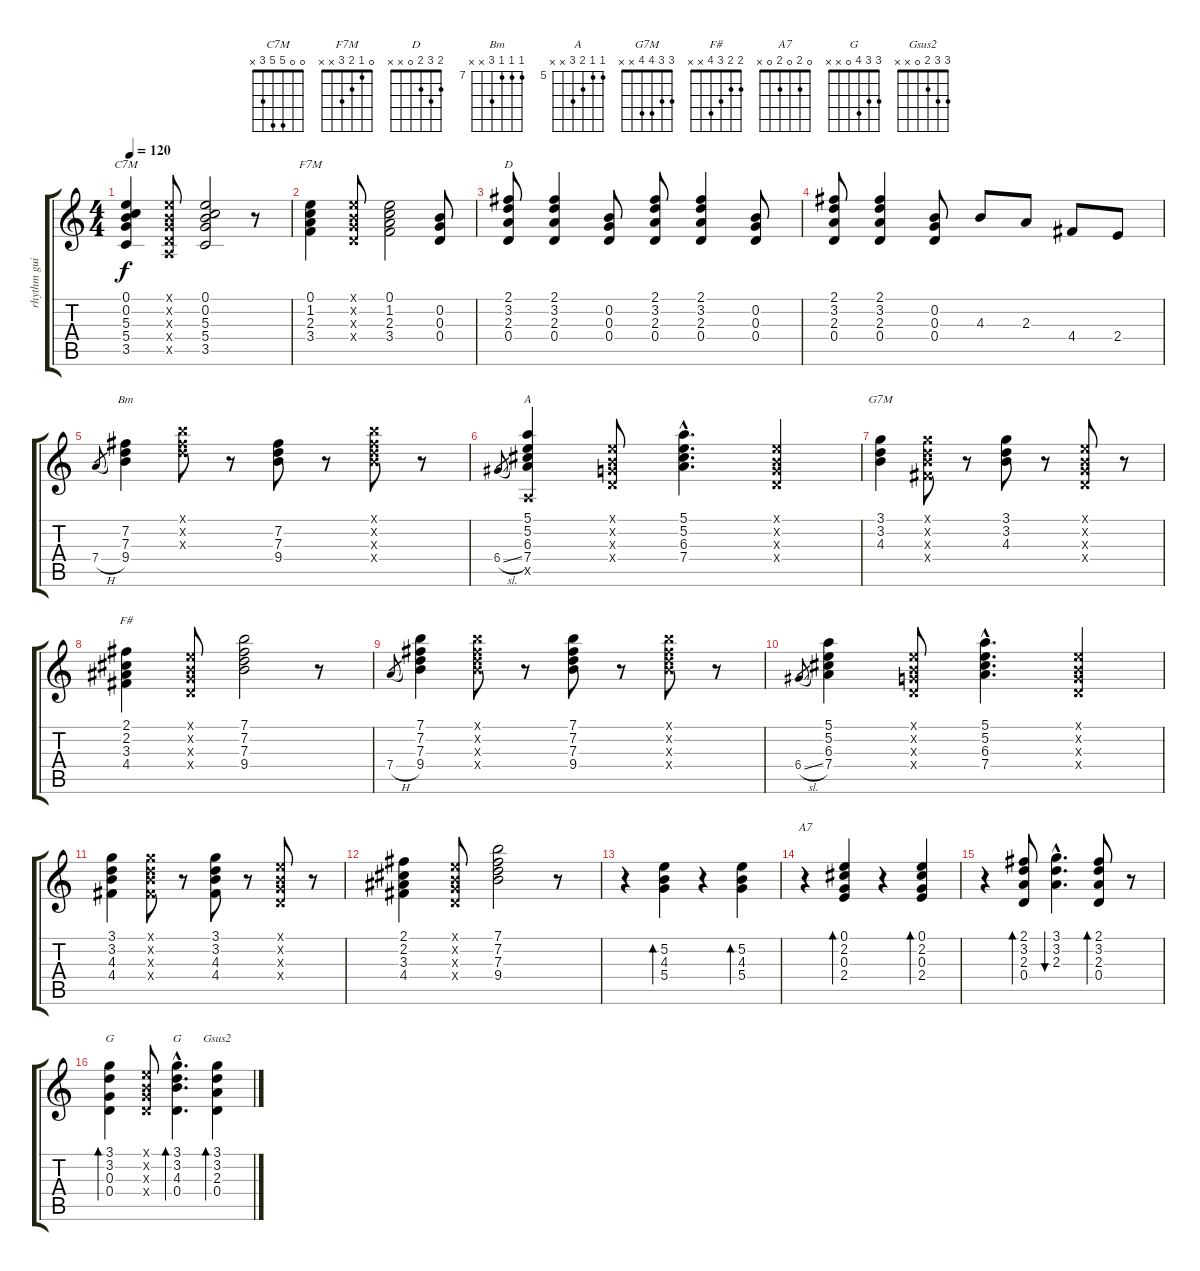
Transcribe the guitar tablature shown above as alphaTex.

\track ("rhythm guitar" "rhythm gui") {instrument electricguitarmuted}
\staff {score tabs}
\tuning (E4 B3 G3 D3 A2 E2) {hide}
\chord ("C7M" 0 0 5 5 3 x)
\chord ("F7M" 0 1 2 3 x x)
\chord ("D" 2 3 2 0 x x)
\chord ("Bm" 7 7 7 9 x x) {firstfret 7}
\chord ("A" 5 5 6 7 x x) {firstfret 5}
\chord ("G7M" 3 3 4 4 x x)
\chord ("F#" 2 2 3 4 x x)
\chord ("A7" 0 2 0 2 0 x)
\chord ("G" 3 3 0 0 x x)
\chord ("G" 3 3 4 0 x x)
\chord ("Gsus2" 3 3 2 0 x x)
\ts (4 4)
\tempo 120
\clef g2
\ks c
(0.1 0.2 5.3 5.4 3.5).4{ch "C7M" dy f} (0.1{x} 0.2{x} 0.3{x} 0.4{x} 0.5{x}).8 (0.1 0.2 5.3 5.4 3.5).2 r.8 |
(0.1 1.2 2.3 3.4).4{ch "F7M"} (0.1{x} 0.2{x} 0.3{x} 0.4{x}).8 (0.1 1.2 2.3 3.4).2 (0.2 0.3 0.4).8 |
(2.1 3.2 2.3 0.4).8{ch "D"} (2.1 3.2 2.3 0.4).4 (0.2 0.3 0.4).8 (2.1 3.2 2.3 0.4).8 (2.1 3.2 2.3 0.4).4 (0.2 0.3 0.4).8 |
(2.1 3.2 2.3 0.4).8 (2.1 3.2 2.3 0.4).4 (0.2 0.3 0.4).8 4.3.8 2.3.8 4.4.8 2.4.8 |
7.4{h}.8{gr} (7.2 7.3 9.4).4{ch "Bm"} (7.1{x} 7.2{x} 7.3{x}).8 r.8 (7.2 7.3 9.4).8 r.8 (7.1{x} 7.2{x} 7.3{x} 9.4{x}).8 r.8 |
6.4{sl}.8{gr} (5.1 5.2 6.3 7.4 0.5{x}).4{ch "A"} (0.1{x} 0.2{x} 0.3{x} 0.4{x}).8 (5.1{hac} 5.2{hac} 6.3{hac} 7.4{hac}).4{d} (0.1{x} 0.2{x} 0.3{x} 0.4{x}).4 |
(3.1 3.2 4.3).4{ch "G7M"} (3.1{x} 3.2{x} 4.3{x} 4.4{x}).8 r.8 (3.1 3.2 4.3).8 r.8 (0.1{x} 0.2{x} 0.3{x} 0.4{x}).8 r.8 |
(2.1 2.2 3.3 4.4).4{ch "F#"} (0.1{x} 0.2{x} 0.3{x} 0.4{x}).8 (7.1 7.2 7.3 9.4).2 r.8 |
7.4{h}.8{gr} (7.1 7.2 7.3 9.4).4 (7.1{x} 7.2{x} 7.3{x} 9.4{x}).8 r.8 (7.1 7.2 7.3 9.4).8 r.8 (7.1{x} 7.2{x} 7.3{x} 9.4{x}).8 r.8 |
6.4{sl}.8{gr} (5.1 5.2 6.3 7.4).4 (0.1{x} 0.2{x} 0.3{x} 0.4{x}).8 (5.1{hac} 5.2{hac} 6.3{hac} 7.4{hac}).4{d} (0.1{x} 0.2{x} 0.3{x} 0.4{x}).4 |
(3.1 3.2 4.3 4.4).4 (3.1{x} 3.2{x} 4.3{x} 4.4{x}).8 r.8 (3.1 3.2 4.3 4.4).8 r.8 (0.1{x} 0.2{x} 0.3{x} 0.4{x}).8 r.8 |
(2.1 2.2 3.3 4.4).4 (0.1{x} 0.2{x} 0.3{x} 0.4{x}).8 (7.1 7.2 7.3 9.4).2 r.8 |
r.4 (5.2 4.3 5.4).4{bd 60} r.4 (5.2 4.3 5.4).4{bd 60} |
r.4{ch "A7"} (0.1 2.2 0.3 2.4).4{bd 60} r.4 (0.1 2.2 0.3 2.4).4{bd 60} |
r.4 (2.1 3.2 2.3 0.4).8{bd 60} (3.1{hac} 3.2{hac} 2.3{hac}).4{d bu 60} (2.1 3.2 2.3 0.4).8{bd 60} r.8 |
(3.1 3.2 0.3 0.4).4{bd 60 ch "G"} (0.1{x} 0.2{x} 0.3{x} 0.4{x}).8 (3.1{hac} 3.2{hac} 4.3{hac} 0.4{hac}).4{d bd 240 ch "G"} (3.1 3.2 2.3 0.4).4{bd 60 ch "Gsus2"}
